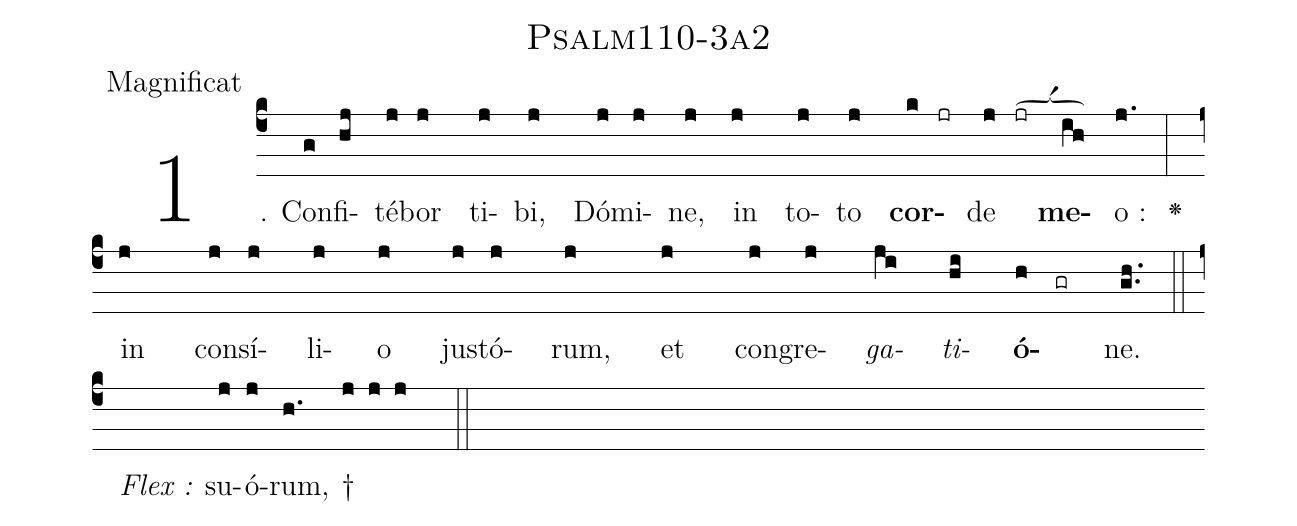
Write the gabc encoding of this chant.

name: Psalm110-3a2;
office-part: Magnificat;
%%
(c4)1. C{o}n(g)fi(hj)té(j)bor(j) ti(j)bi,(j) Dó(j)mi(j)ne,(j) in(j) to(j)to(j) <b>cor</b>(k jr)de(j jr[ev: ][ocba:1;9.6mm]) <b>me</b>(ih)o :(j.) <v>\greheightstar</v>(:) in(j) con(j)sí(j)li(j)o(j) ju(j)stó(j)rum,(j) et(j) con(j)gre(j)<i>ga</i>(ji)<i>ti</i>(hi)<b>ó</b>(h gr)ne.(gh..) (::z)
<i>Flex :</i>()  su(j)ó(j)rum,(h.) †(j j j  ::)

%E(j) u(j) o(ji) u(hi) a(h) e.(gh..) (::)
